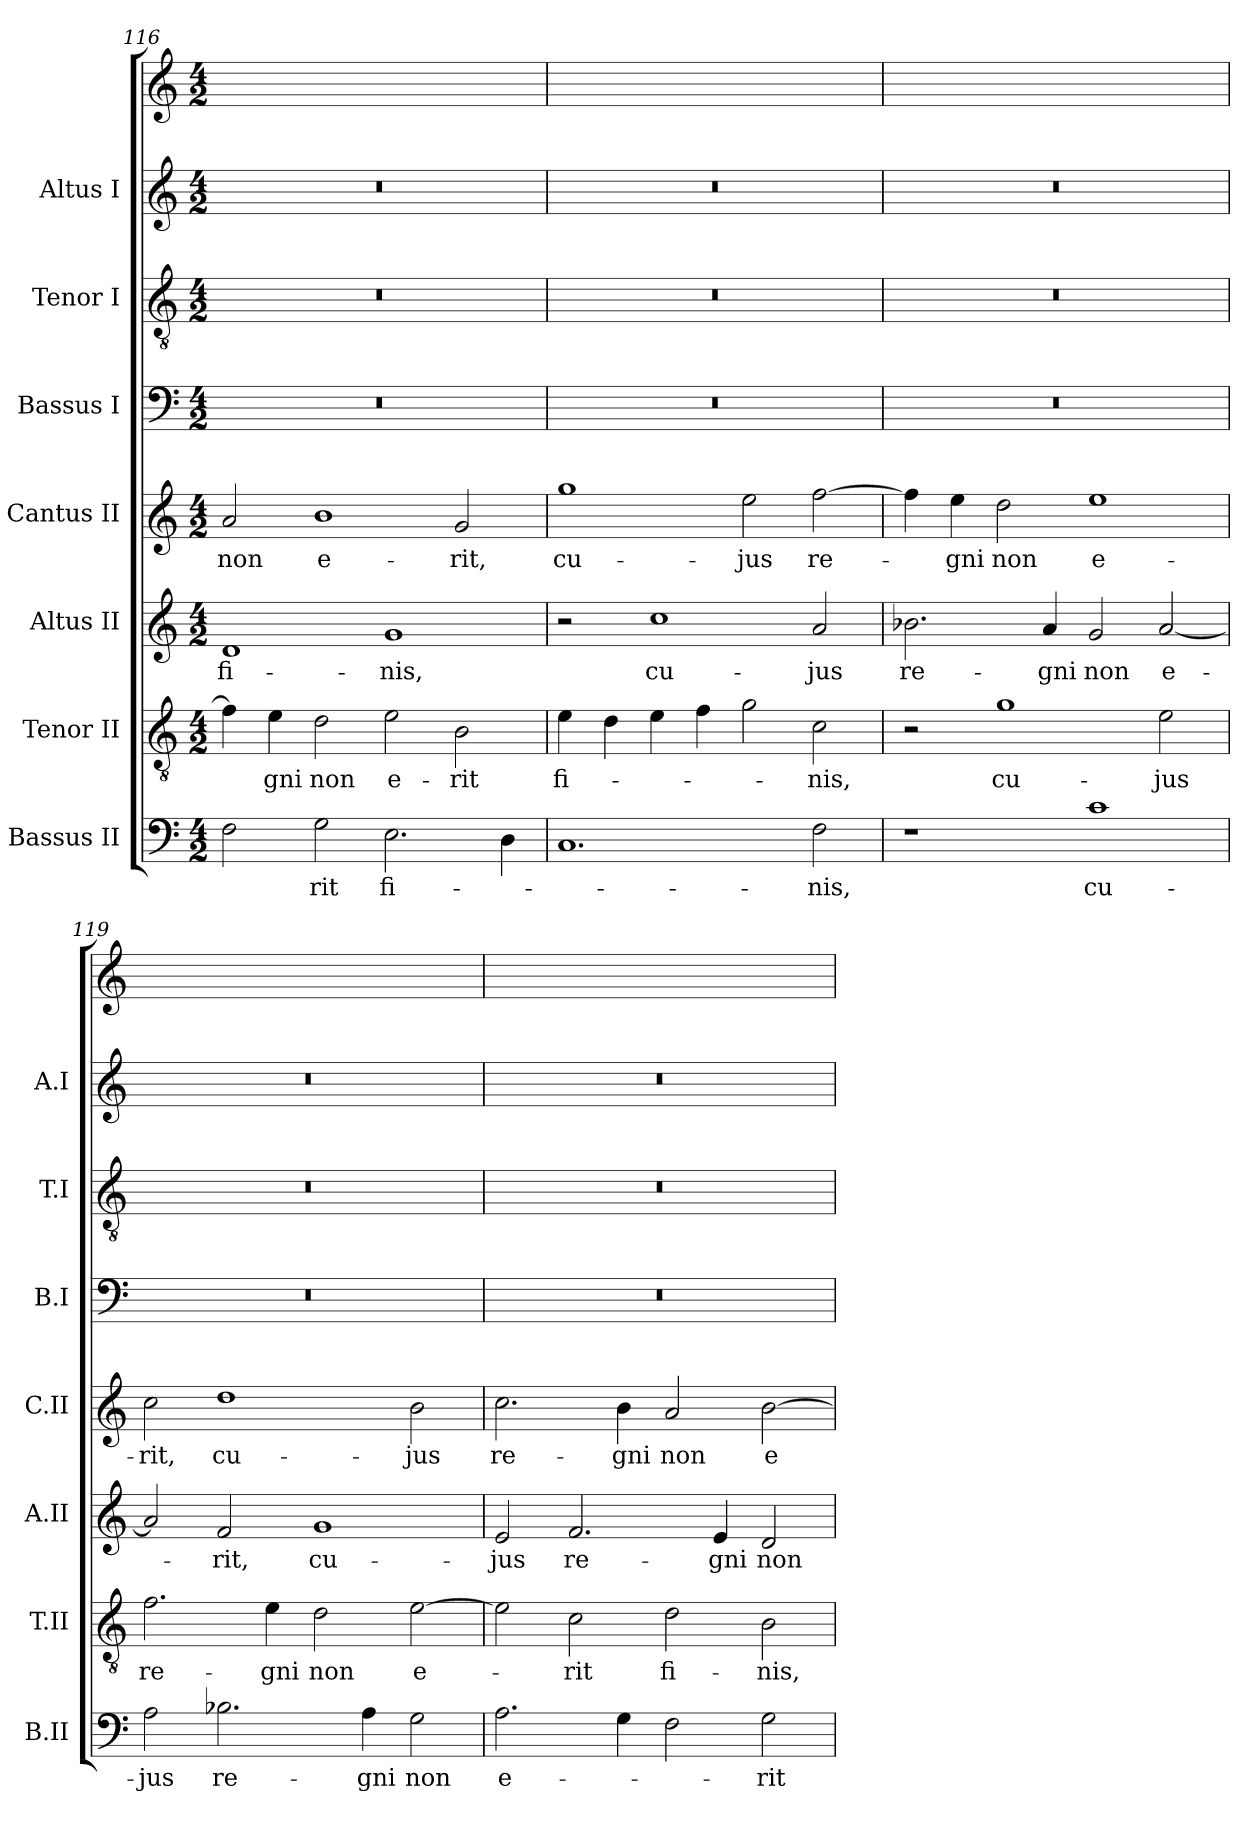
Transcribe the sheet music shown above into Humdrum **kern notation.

**kern	**text	**kern	**text	**kern	**text	**kern	**text	**kern	**kern	**kern	**kern
*part8	*part8	*part7	*part7	*part6	*part6	*part5	*part5	*part4	*part3	*part2	*part1
*staff8	*staff8	*staff7	*staff7	*staff6	*staff6	*staff5	*staff5	*staff4	*staff3	*staff2	*staff1
*I"Bassus II	*	*I"Tenor II	*	*I"Altus II	*	*I"Cantus II	*	*I"Bassus I	*I"Tenor I	*I"Altus I	*
*I'B.II	*	*I'T.II	*	*I'A.II	*	*I'C.II	*	*I'B.I	*I'T.I	*I'A.I	*
*clefF4	*	*clefGv2	*	*clefG2	*	*clefG2	*	*clefF4	*clefGv2	*clefG2	*clefG2
*	*	*ITrd7c12	*	*	*	*	*	*	*ITrd7c12	*	*
*k[]	*	*k[]	*	*k[]	*	*k[]	*	*k[]	*k[]	*k[]	*k[]
*C:	*	*C:	*	*C:	*	*C:	*	*C:	*C:	*C:	*C:
*M4/2	*	*M4/2	*	*M4/2	*	*M4/2	*	*M4/2	*M4/2	*M4/2	*M4/2
=116	=116	=116	=116	=116	=116	=116	=116	=116	=116	=116	=116
2F\	.	4F\]	.	1d/	fi-	2a/	non	0r	0r	0r	0ryy
.	.	4E\	-gni	.	.	.	.	.	.	.	.
2G\	-rit	2D\	non	.	.	1b\	e-	.	.	.	.
2.E\	fi-	2E\	e-	1g/	-nis,	.	.	.	.	.	.
.	.	2BB\	-rit	.	.	2g/	-rit,	.	.	.	.
4D\	.	.	.	.	.	.	.	.	.	.	.
=117	=117	=117	=117	=117	=117	=117	=117	=117	=117	=117	=117
1.C/	.	4E\	fi-	2r	.	1gg\	cu-	0r	0r	0r	0ryy
.	.	4D\	.	.	.	.	.	.	.	.	.
.	.	4E\	.	1cc\	cu-	.	.	.	.	.	.
.	.	4F\	.	.	.	.	.	.	.	.	.
.	.	2G\	.	.	.	2ee\	-jus	.	.	.	.
2F\	-nis,	2C\	-nis,	2a/	-jus	[2ff\	re-	.	.	.	.
=118	=118	=118	=118	=118	=118	=118	=118	=118	=118	=118	=118
1r	.	2r	.	2.b-X\	re-	4ff\]	.	0r	0r	0r	0ryy
.	.	.	.	.	.	4ee\	-gni	.	.	.	.
.	.	1G\	cu-	.	.	2dd\	non	.	.	.	.
.	.	.	.	4a/	-gni	.	.	.	.	.	.
1c\	cu-	.	.	2g/	non	1ee\	e-	.	.	.	.
.	.	2E\	-jus	[2a/	e-	.	.	.	.	.	.
=119	=119	=119	=119	=119	=119	=119	=119	=119	=119	=119	=119
2A\	-jus	2.F\	re-	2a/]	.	2cc\	-rit,	0r	0r	0r	0ryy
2.B-X\	re-	.	.	2f/	-rit,	1dd\	cu-	.	.	.	.
.	.	4E\	-gni	.	.	.	.	.	.	.	.
.	.	2D\	non	1g/	cu-	.	.	.	.	.	.
4A\	-gni	.	.	.	.	.	.	.	.	.	.
2G\	non	[2E\	e-	.	.	2b\	-jus	.	.	.	.
=120	=120	=120	=120	=120	=120	=120	=120	=120	=120	=120	=120
2.A\	e-	2E\]	.	2e/	-jus	2.cc\	re-	0r	0r	0r	0ryy
.	.	2C\	-rit	2.f/	re-	.	.	.	.	.	.
4G\	.	.	.	.	.	4b\	-gni	.	.	.	.
2F\	.	2D\	fi-	.	.	2a/	non	.	.	.	.
.	.	.	.	4e/	-gni	.	.	.	.	.	.
2G\	-rit	2BB\	-nis,	2d/	non	[2b\	e-	.	.	.	.
=	=	=	=	=	=	=	=	=	=	=	=
*-	*-	*-	*-	*-	*-	*-	*-	*-	*-	*-	*-
